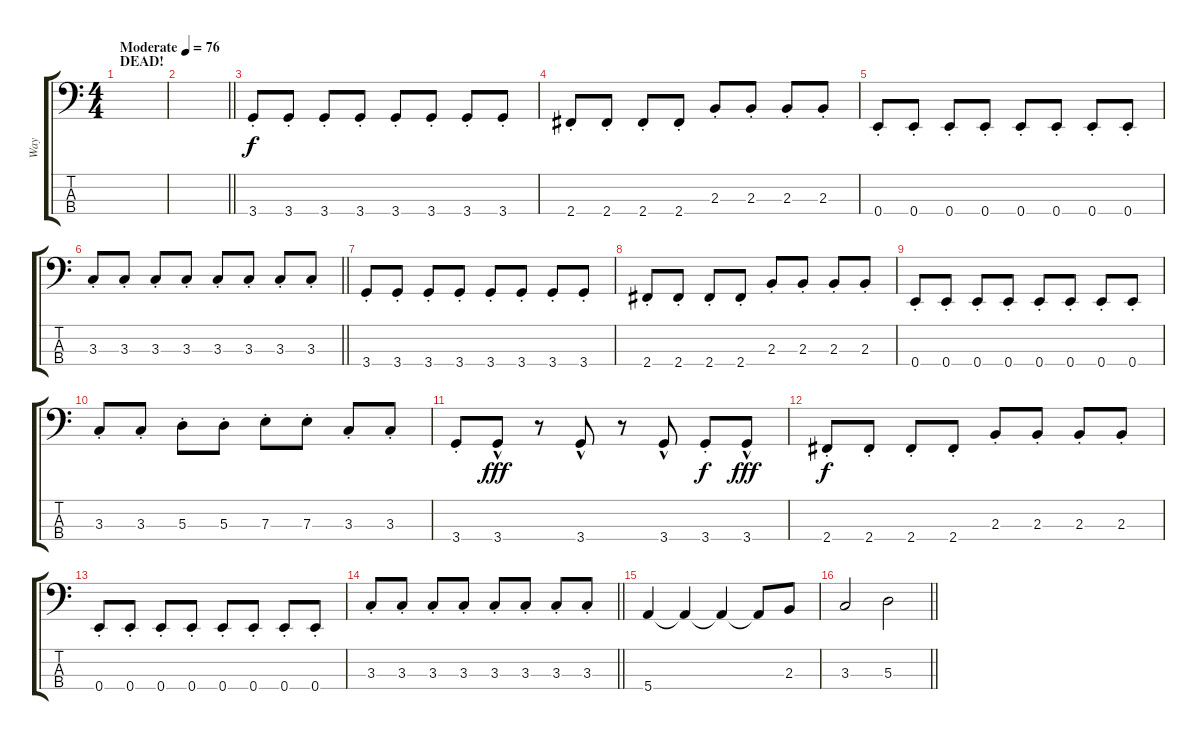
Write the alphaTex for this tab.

\track ("Way" "Way") {instrument electricbasspick}
\staff {score tabs}
\tuning (G2 D2 A1 E1) {hide}
\ts (4 4)
\section ("" "DEAD!")
\tempo (76 "Moderate")
\tempo 108
\tempo (76 "Moderate")
\clef f4
\ks c
|
\barLineRight lightlight
|
3.4{st}.8 3.4{st}.8 3.4{st}.8 3.4{st}.8 3.4{st}.8 3.4{st}.8 3.4{st}.8 3.4{st}.8 |
2.4{st}.8 2.4{st}.8 2.4{st}.8 2.4{st}.8 2.3{st}.8 2.3{st}.8 2.3{st}.8 2.3{st}.8 |
0.4{st}.8 0.4{st}.8 0.4{st}.8 0.4{st}.8 0.4{st}.8 0.4{st}.8 0.4{st}.8 0.4{st}.8 |
\barLineRight lightlight
3.3{st}.8 3.3{st}.8 3.3{st}.8 3.3{st}.8 3.3{st}.8 3.3{st}.8 3.3{st}.8 3.3{st}.8 |
3.4{st}.8 3.4{st}.8 3.4{st}.8 3.4{st}.8 3.4{st}.8 3.4{st}.8 3.4{st}.8 3.4{st}.8 |
2.4{st}.8 2.4{st}.8 2.4{st}.8 2.4{st}.8 2.3{st}.8 2.3{st}.8 2.3{st}.8 2.3{st}.8 |
0.4{st}.8 0.4{st}.8 0.4{st}.8 0.4{st}.8 0.4{st}.8 0.4{st}.8 0.4{st}.8 0.4{st}.8 |
3.3{st}.8 3.3{st}.8 5.3{st}.8 5.3{st}.8 7.3{st}.8 7.3{st}.8 3.3{st}.8 3.3{st}.8 |
3.4{st}.8 3.4{hac}.8{dy fff} r.8 3.4{hac}.8 r.8 3.4{hac}.8 3.4{st}.8{dy f} 3.4{hac}.8{dy fff} |
2.4{st}.8{dy f} 2.4{st}.8 2.4{st}.8 2.4{st}.8 2.3{st}.8 2.3{st}.8 2.3{st}.8 2.3{st}.8 |
0.4{st}.8 0.4{st}.8 0.4{st}.8 0.4{st}.8 0.4{st}.8 0.4{st}.8 0.4{st}.8 0.4{st}.8 |
\barLineRight lightlight
3.3{st}.8 3.3{st}.8 3.3{st}.8 3.3{st}.8 3.3{st}.8 3.3{st}.8 3.3{st}.8 3.3{st}.8 |
5.4.4 5.4{t}.4 5.4{t}.4 5.4{t}.8 2.3.8 |
\barLineRight lightlight
3.3.2 5.3.2
